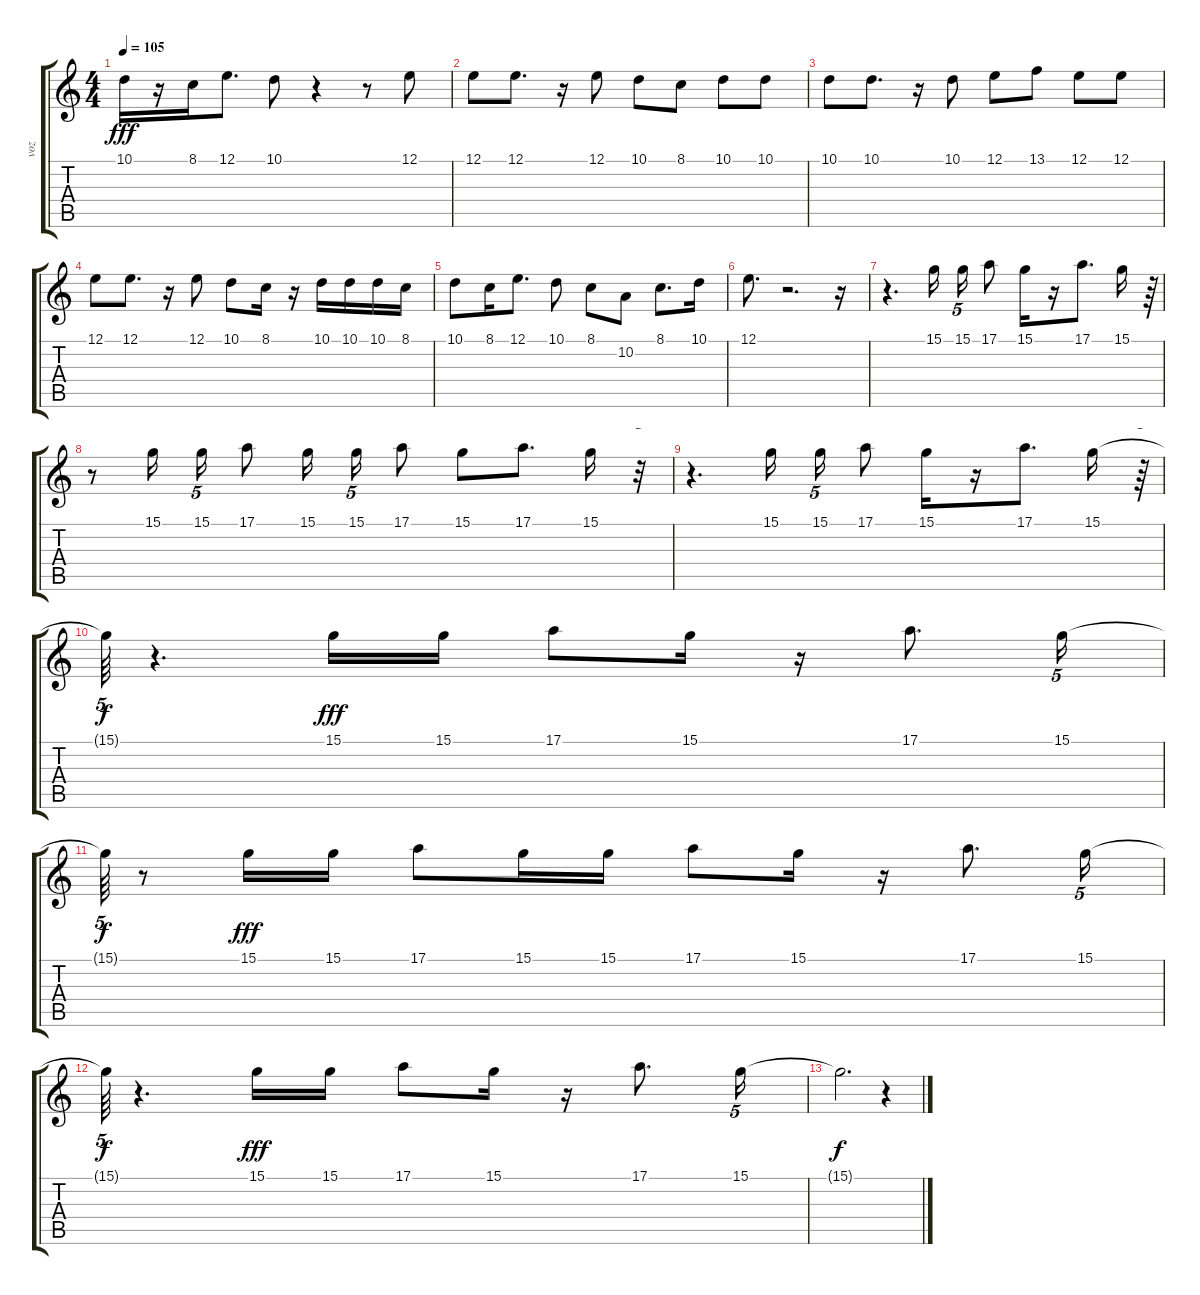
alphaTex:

\track ("voz" "voz") {instrument violin}
\staff {score tabs}
\tuning (E4 B3 G3 D3 A2 E2) {hide}
\ts (4 4)
\tempo 105
\clef g2
\ks c
10.1.16{dy fff} r.16 8.1.16 12.1.8{d} 10.1.8 r.4 r.8 12.1.8 |
12.1.8 12.1.8{d} r.16 12.1.8 10.1.8 8.1.8 10.1.8 10.1.8 |
10.1.8 10.1.8{d} r.16 10.1.8 12.1.8 13.1.8 12.1.8 12.1.8 |
12.1.8 12.1.8{d} r.16 12.1.8 10.1.8 8.1.16 r.16 10.1.16 10.1.16 10.1.16 8.1.16 |
10.1.8 8.1.16 12.1.8{d} 10.1.8 8.1.8 10.2.8 8.1.8{d} 10.1.16 |
12.1.8{d} r.2{d} r.16 |
r.4{d} 15.1.16{beam splitsecondary} 15.1.16{tu (5 4)} 17.1.8 15.1.16 r.16 17.1.8{d} 15.1.16 r.64{tu (5 4)} |
r.8 15.1.16{beam splitsecondary} 15.1.16{tu (5 4)} 17.1.8 15.1.16{beam splitsecondary} 15.1.16{tu (5 4)} 17.1.8 15.1.8 17.1.8{d} 15.1.16 r.32{tu (5 4)} |
r.4{d} 15.1.16{beam splitsecondary} 15.1.16{tu (5 4)} 17.1.8 15.1.16 r.16 17.1.8{d} 15.1.16 r.64{tu (5 4)} |
15.1{t}.64{tu (5 4) dy f} r.4{d} 15.1.16{dy fff} 15.1.16 17.1.8 15.1.16 r.16 17.1.8{d} 15.1.16{tu (5 4)} |
15.1{t}.64{tu (5 4) dy f} r.8 15.1.16{dy fff} 15.1.16 17.1.8 15.1.16 15.1.16 17.1.8 15.1.16 r.16 17.1.8{d} 15.1.16{tu (5 4)} |
15.1{t}.64{tu (5 4) dy f} r.4{d} 15.1.16{dy fff} 15.1.16 17.1.8 15.1.16 r.16 17.1.8{d} 15.1.16{tu (5 4)} |
15.1{t}.2{d dy f} r.4
